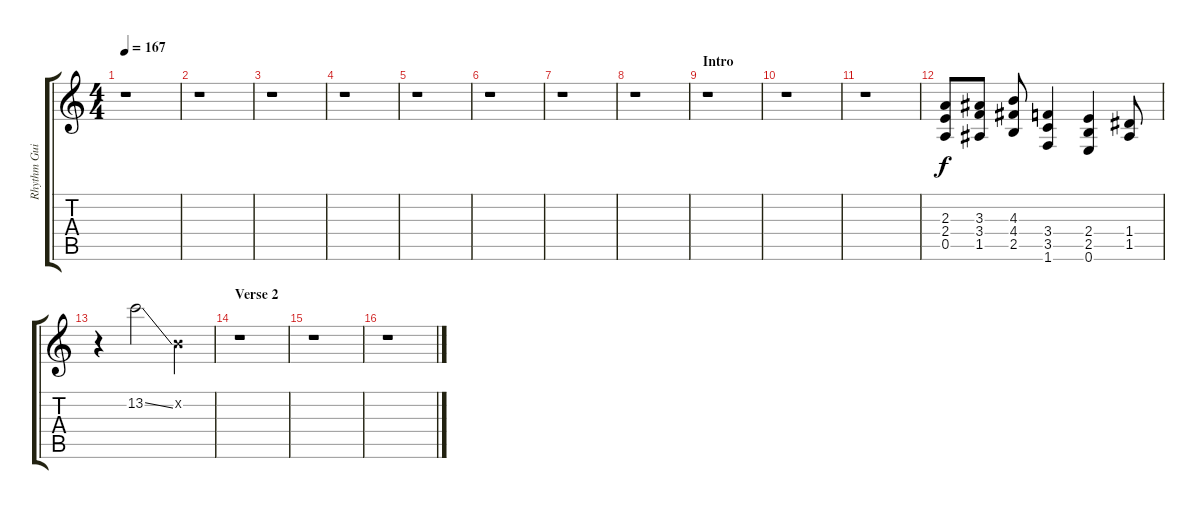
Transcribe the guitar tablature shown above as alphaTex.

\track ("Rhythm Guitar" "Rhythm Gui") {instrument distortionguitar}
\staff {score tabs}
\tuning (E4 B3 G3 D3 A2 E2) {hide}
\ts (4 4)
\tempo 167
\clef g2
\ks c
r.1{dy f} |
r.1 |
r.1 |
r.1 |
r.1 |
r.1 |
r.1 |
r.1 |
\section ("" "Intro")
r.1 |
r.1 |
r.1 |
(2.3 2.4 0.5).8 (3.3 3.4 1.5).8 (4.3 4.4 2.5).8 (3.4 3.5 1.6).4 (2.4 2.5 0.6).4 (1.4 1.5).8 |
r.4 13.2{ss}.2 0.2{x}.4 |
\section ("" "Verse 2")
r.1 |
r.1 |
r.1
